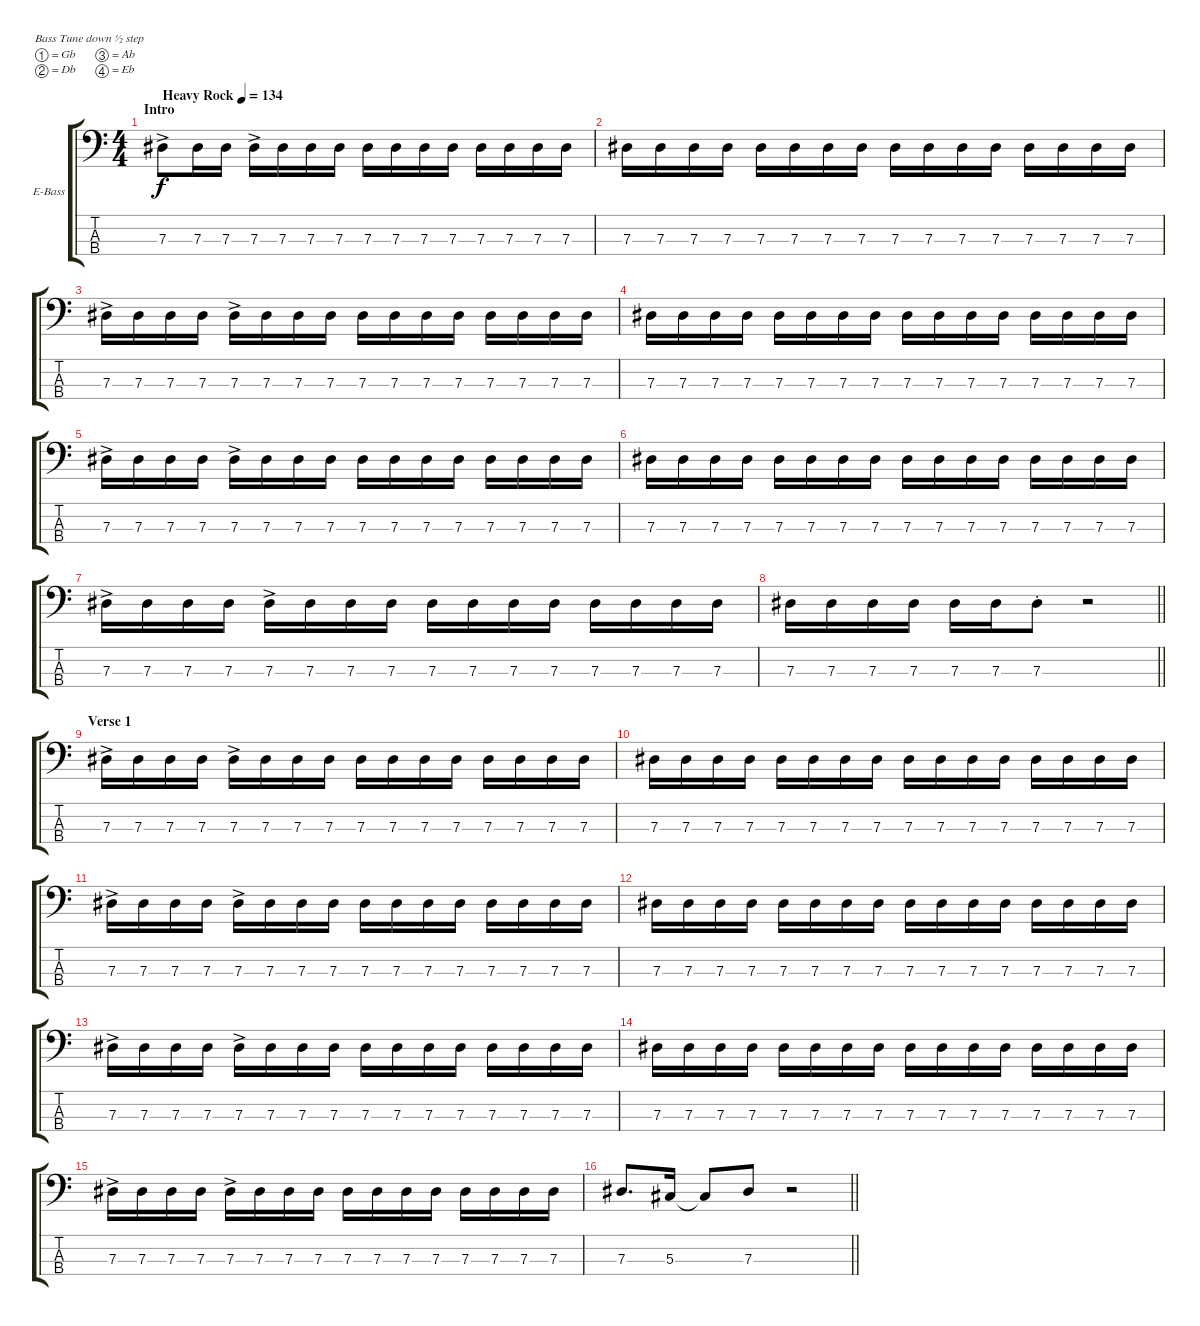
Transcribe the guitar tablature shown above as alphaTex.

\bracketExtendMode groupsimilarinstruments
\firstSystemTrackNameOrientation horizontal
\otherSystemsTrackNameOrientation horizontal
\track ("Bass" "E-Bass") {instrument electricbasspick}
\staff {score tabs}
\tuning (Gb2 Db2 Ab1 Eb1)
\ts (4 4)
\beaming (8 2 2 2 2)
\section ("" "Intro")
\tempo (134 "Heavy Rock")
\clef f4
\ks c
7.3{ac}.8{dy f instrument electricbasspick} 7.3.16 7.3.16 7.3{ac}.16 7.3.16 7.3.16 7.3.16 7.3.16 7.3.16 7.3.16 7.3.16 7.3.16 7.3.16 7.3.16 7.3.16 |
7.3.16 7.3.16 7.3.16 7.3.16 7.3.16 7.3.16 7.3.16 7.3.16 7.3.16 7.3.16 7.3.16 7.3.16 7.3.16 7.3.16 7.3.16 7.3.16 |
7.3{ac}.16 7.3.16 7.3.16 7.3.16 7.3{ac}.16 7.3.16 7.3.16 7.3.16 7.3.16 7.3.16 7.3.16 7.3.16 7.3.16 7.3.16 7.3.16 7.3.16 |
7.3.16 7.3.16 7.3.16 7.3.16 7.3.16 7.3.16 7.3.16 7.3.16 7.3.16 7.3.16 7.3.16 7.3.16 7.3.16 7.3.16 7.3.16 7.3.16 |
7.3{ac}.16 7.3.16 7.3.16 7.3.16 7.3{ac}.16 7.3.16 7.3.16 7.3.16 7.3.16 7.3.16 7.3.16 7.3.16 7.3.16 7.3.16 7.3.16 7.3.16 |
7.3.16 7.3.16 7.3.16 7.3.16 7.3.16 7.3.16 7.3.16 7.3.16 7.3.16 7.3.16 7.3.16 7.3.16 7.3.16 7.3.16 7.3.16 7.3.16 |
7.3{ac}.16 7.3.16 7.3.16 7.3.16 7.3{ac}.16 7.3.16 7.3.16 7.3.16 7.3.16 7.3.16 7.3.16 7.3.16 7.3.16 7.3.16 7.3.16 7.3.16 |
\barLineRight lightlight
7.3.16 7.3.16 7.3.16 7.3.16 7.3.16 7.3.16 7.3{st}.8 r.2 |
\section ("" "Verse 1")
7.3{ac}.16 7.3.16 7.3.16 7.3.16 7.3{ac}.16 7.3.16 7.3.16 7.3.16 7.3.16 7.3.16 7.3.16 7.3.16 7.3.16 7.3.16 7.3.16 7.3.16 |
7.3.16 7.3.16 7.3.16 7.3.16 7.3.16 7.3.16 7.3.16 7.3.16 7.3.16 7.3.16 7.3.16 7.3.16 7.3.16 7.3.16 7.3.16 7.3.16 |
7.3{ac}.16 7.3.16 7.3.16 7.3.16 7.3{ac}.16 7.3.16 7.3.16 7.3.16 7.3.16 7.3.16 7.3.16 7.3.16 7.3.16 7.3.16 7.3.16 7.3.16 |
7.3.16 7.3.16 7.3.16 7.3.16 7.3.16 7.3.16 7.3.16 7.3.16 7.3.16 7.3.16 7.3.16 7.3.16 7.3.16 7.3.16 7.3.16 7.3.16 |
7.3{ac}.16 7.3.16 7.3.16 7.3.16 7.3{ac}.16 7.3.16 7.3.16 7.3.16 7.3.16 7.3.16 7.3.16 7.3.16 7.3.16 7.3.16 7.3.16 7.3.16 |
7.3.16 7.3.16 7.3.16 7.3.16 7.3.16 7.3.16 7.3.16 7.3.16 7.3.16 7.3.16 7.3.16 7.3.16 7.3.16 7.3.16 7.3.16 7.3.16 |
7.3{ac}.16 7.3.16 7.3.16 7.3.16 7.3{ac}.16 7.3.16 7.3.16 7.3.16 7.3.16 7.3.16 7.3.16 7.3.16 7.3.16 7.3.16 7.3.16 7.3.16 |
\barLineRight lightlight
7.3.8{d} 5.3.16 5.3{t}.8 7.3.8 r.2
